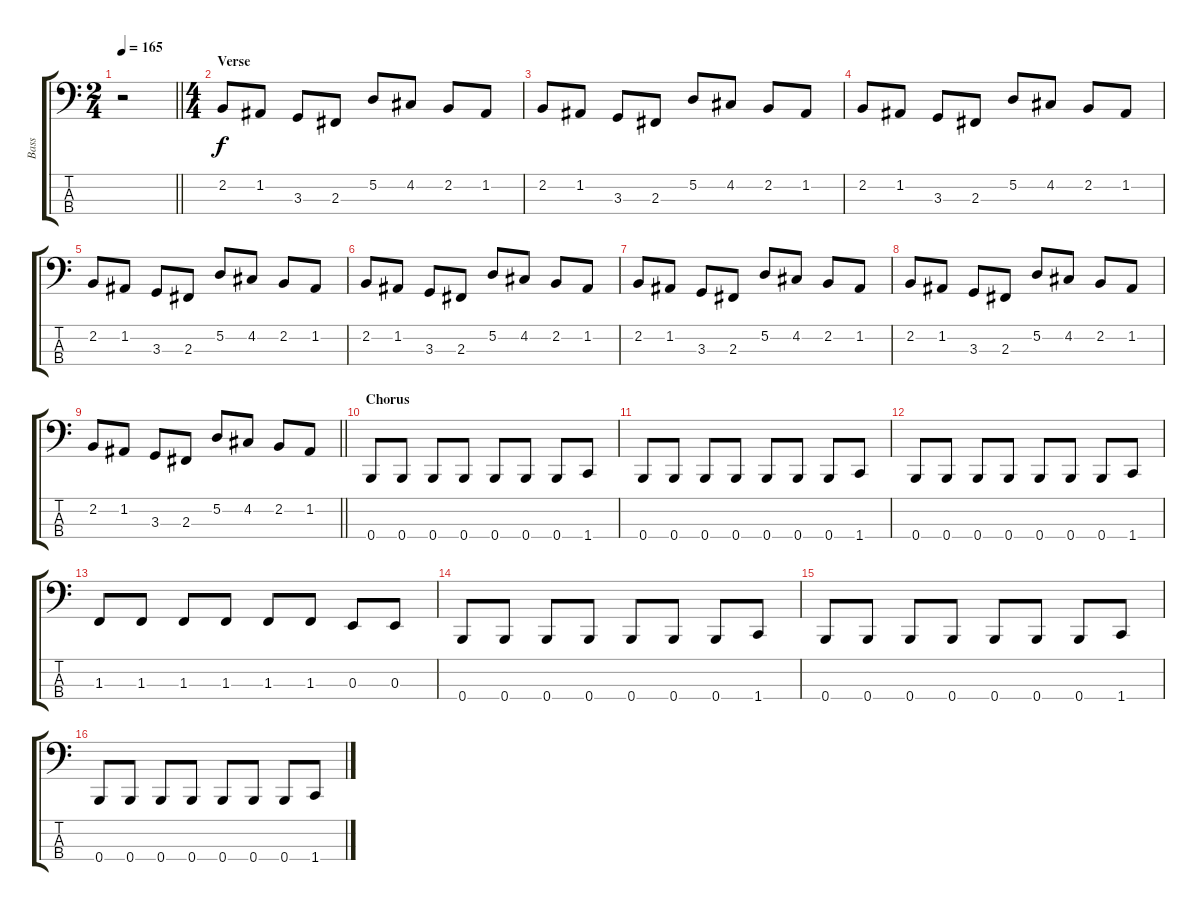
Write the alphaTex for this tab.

\track ("Bass" "Bass") {instrument electricbassfinger}
\staff {score tabs}
\tuning (D2 A1 E1 B0) {hide}
\ts (2 4)
\tempo 165
\clef f4
\barLineRight lightlight
\ks c
r.2{dy f} |
\ts (4 4)
\section ("" "Verse")
2.2.8 1.2.8 3.3.8 2.3.8 5.2.8 4.2.8 2.2.8 1.2.8 |
2.2.8 1.2.8 3.3.8 2.3.8 5.2.8 4.2.8 2.2.8 1.2.8 |
2.2.8 1.2.8 3.3.8 2.3.8 5.2.8 4.2.8 2.2.8 1.2.8 |
2.2.8 1.2.8 3.3.8 2.3.8 5.2.8 4.2.8 2.2.8 1.2.8 |
2.2.8 1.2.8 3.3.8 2.3.8 5.2.8 4.2.8 2.2.8 1.2.8 |
2.2.8 1.2.8 3.3.8 2.3.8 5.2.8 4.2.8 2.2.8 1.2.8 |
2.2.8 1.2.8 3.3.8 2.3.8 5.2.8 4.2.8 2.2.8 1.2.8 |
\barLineRight lightlight
2.2.8 1.2.8 3.3.8 2.3.8 5.2.8 4.2.8 2.2.8 1.2.8 |
\section ("" "Chorus")
0.4.8 0.4.8 0.4.8 0.4.8 0.4.8 0.4.8 0.4.8 1.4.8 |
0.4.8 0.4.8 0.4.8 0.4.8 0.4.8 0.4.8 0.4.8 1.4.8 |
0.4.8 0.4.8 0.4.8 0.4.8 0.4.8 0.4.8 0.4.8 1.4.8 |
1.3.8 1.3.8 1.3.8 1.3.8 1.3.8 1.3.8 0.3.8 0.3.8 |
0.4.8 0.4.8 0.4.8 0.4.8 0.4.8 0.4.8 0.4.8 1.4.8 |
0.4.8 0.4.8 0.4.8 0.4.8 0.4.8 0.4.8 0.4.8 1.4.8 |
0.4.8 0.4.8 0.4.8 0.4.8 0.4.8 0.4.8 0.4.8 1.4.8
